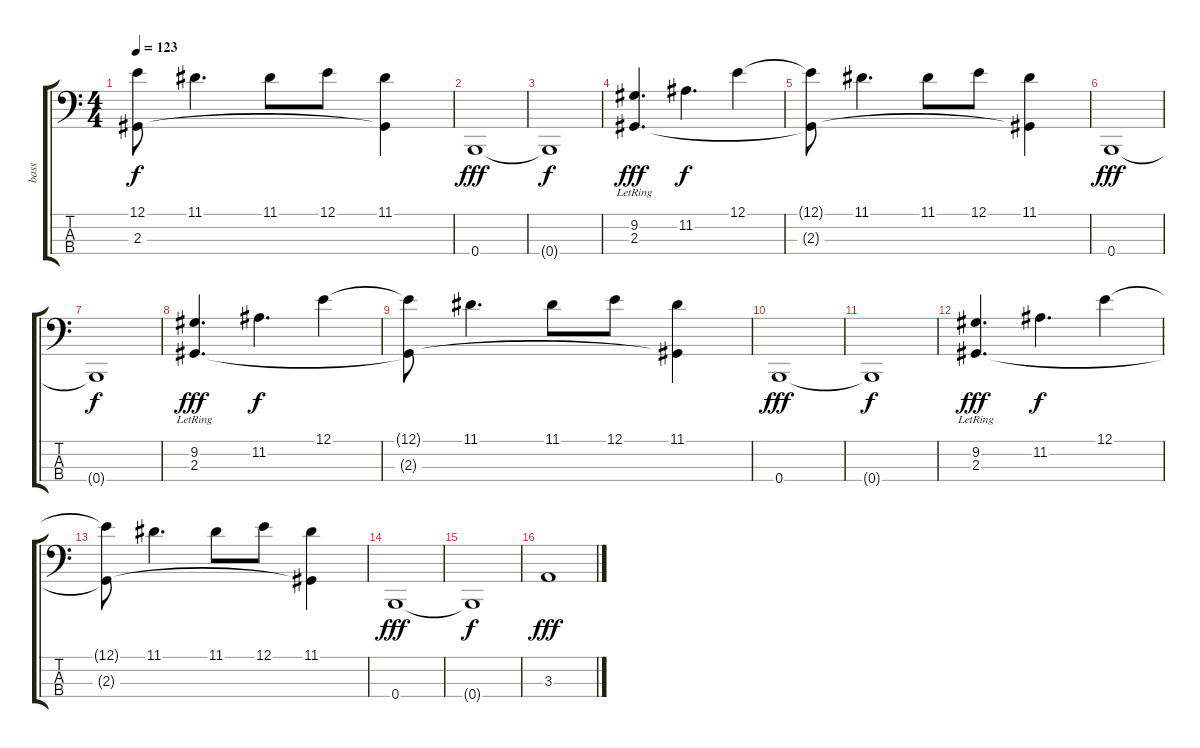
\track ("bass" "bass") {instrument electricbassfinger}
\staff {score tabs}
\tuning (E2 B1 Gb1 B0) {hide}
\ts (4 4)
\tempo 123
\clef f4
\ks c
(12.1{t} 2.3{t}).8{dy f} 11.1.4{d} 11.1.8 12.1.8 (11.1 2.3{t}).4 |
0.4.1{dy fff} |
0.4{t}.1{dy f} |
(9.2 2.3{lr}).4{d dy fff} 11.2.4{d dy f} 12.1.4 |
(12.1{t} 2.3{t}).8 11.1.4{d} 11.1.8 12.1.8 (11.1 2.3{t}).4 |
0.4.1{dy fff} |
0.4{t}.1{dy f} |
(9.2 2.3{lr}).4{d dy fff} 11.2.4{d dy f} 12.1.4 |
(12.1{t} 2.3{t}).8 11.1.4{d} 11.1.8 12.1.8 (11.1 2.3{t}).4 |
0.4.1{dy fff} |
0.4{t}.1{dy f} |
(9.2 2.3{lr}).4{d dy fff} 11.2.4{d dy f} 12.1.4 |
(12.1{t} 2.3{t}).8 11.1.4{d} 11.1.8 12.1.8 (11.1 2.3{t}).4 |
0.4.1{dy fff} |
0.4{t}.1{dy f} |
3.3.1{dy fff}
